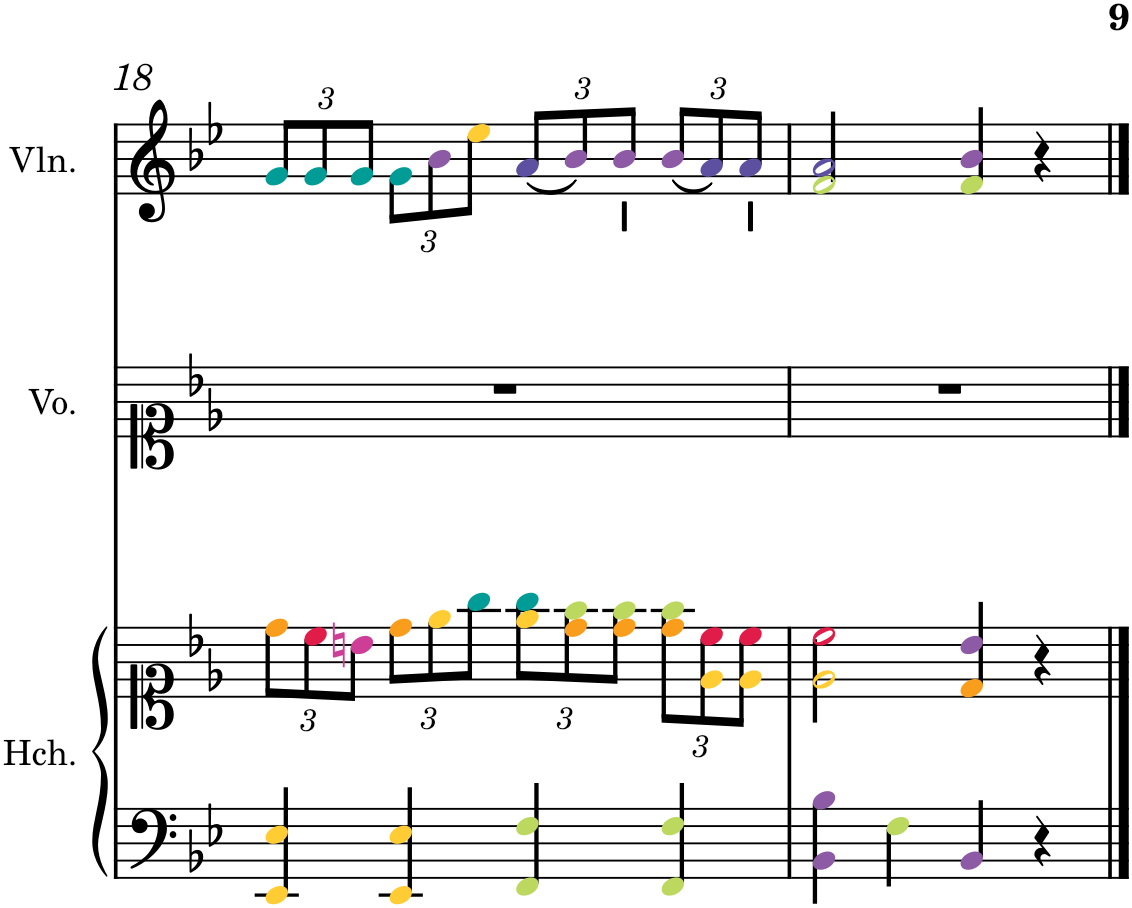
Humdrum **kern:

**kern	**kern	**kern	**kern
*part3	*part3	*part2	*part1
*staff4	*staff3	*staff2	*staff1
*I"Harpsichord	*	*I"Voice	*I"Violin
*I'Hch.	*	*I'Vo.	*I'Vln.
!!LO:PB:g=z
*clefF4	*clefC1	*clefC1	*clefG2
*k[b-e-]	*k[b-e-]	*k[b-e-]	*k[b-e-]
*M4/4	*M4/4	*M4/4	*M4/4
*met(c)	*met(c)	*met(c)	*met(c)
*	*Xbrackettup	*	*Xbrackettup
=18	=18	=18	=18
4EE-i/ 4E-i/	12ddj\L	1r	12gZ/L
.	12ccV\	.	12gZ/
.	12bnN\J	.	12gZ/J
4EE-i/ 4E-i/	12ddj\L	.	12gZ\L
.	12ee-i\	.	12b-l\
.	12ggZ\J	.	12ee-i\J
4FF!/ 4F!/	12ee-i\ 12ggZ\L	.	(12a+/L
.	12ddj\ 12ff!\	.	12b-l/)
.	12ddj\ 12ff!\J	.	12b-l/J
4FF!/ 4F!/	12ddj\ 12ff!\L	.	(12b-l/L
.	12e-i\ 12ccV\	.	12a+/)
.	12e-i\ 12ccV\J	.	12a+/J
=19	=19	=19	=19
4BB-l\ 4B-l\	2e-i\ 2ccV\	1r	2f!/ 2a+/
4F!\	.	.	.
4BB-l/	4dj/ 4b-l/	.	4f!/ 4b-l/
4r	4r	.	4r
==	==	==	==
*-	*-	*-	*-
